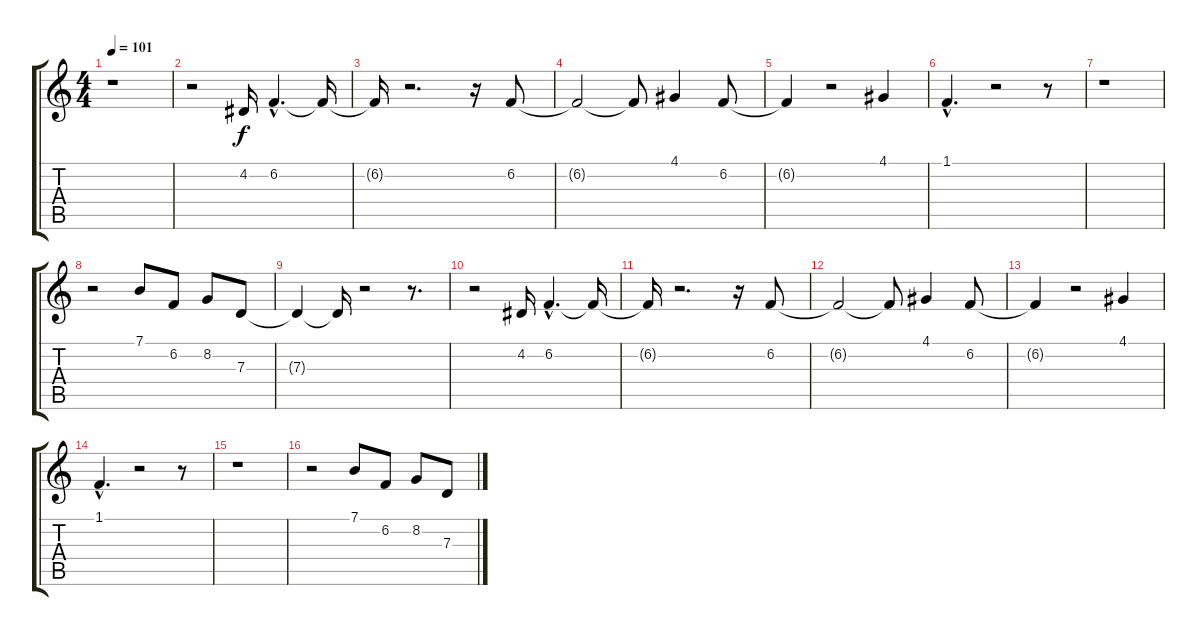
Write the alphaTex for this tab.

\track "" {instrument vibraphone}
\staff {score tabs}
\tuning (E4 B3 G3 D3 A2 E2) {hide}
\ts (4 4)
\tempo 101
\clef g2
\ks c
r.1{dy f instrument vibraphone} |
r.2 4.2.16 6.2{hac}.4{d} 6.2{t}.16 |
6.2{t}.16 r.2{d} r.16 6.2.8 |
6.2{t}.2 6.2{t}.8 4.1.4 6.2.8 |
6.2{t}.4 r.2 4.1.4 |
1.1{hac}.4{d} r.2 r.8 |
r.1 |
r.2 7.1.8 6.2.8 8.2.8 7.3.8 |
7.3{t}.4 7.3{t}.16 r.2 r.8{d} |
r.2 4.2.16 6.2{hac}.4{d} 6.2{t}.16 |
6.2{t}.16 r.2{d} r.16 6.2.8 |
6.2{t}.2 6.2{t}.8 4.1.4 6.2.8 |
6.2{t}.4 r.2 4.1.4 |
1.1{hac}.4{d} r.2 r.8 |
r.1 |
r.2 7.1.8 6.2.8 8.2.8 7.3.8
